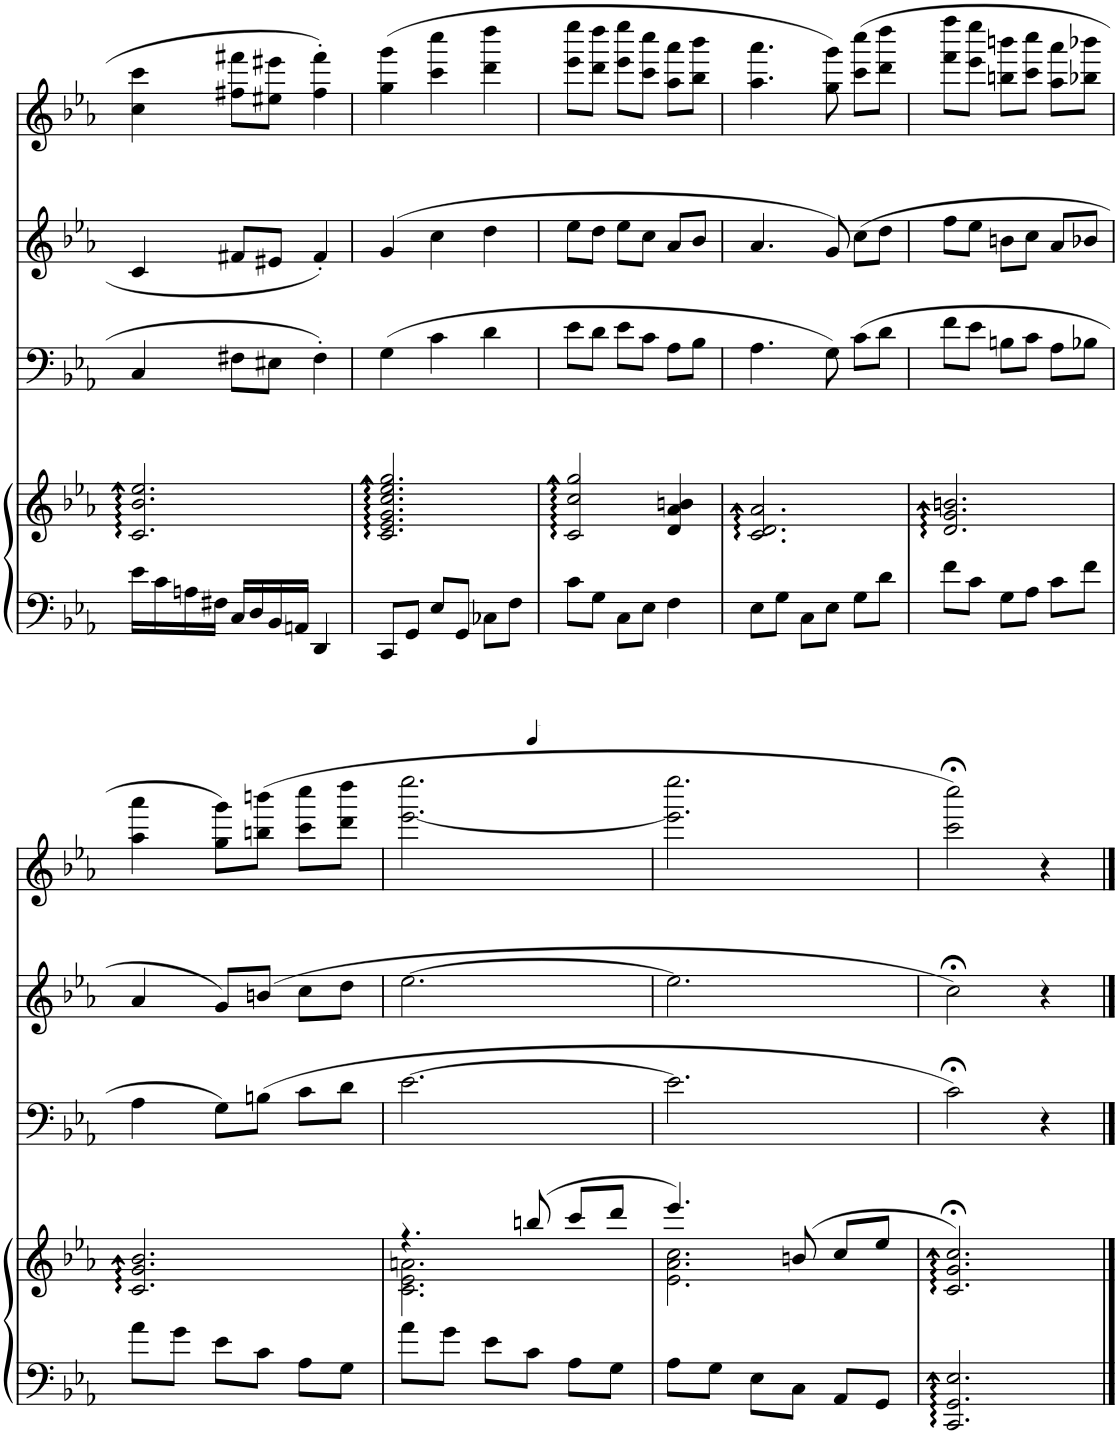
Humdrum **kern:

**kern	**kern	**kern	**kern	**kern
*part4	*part4	*part3	*part2	*part1
*staff5	*staff4	*staff3	*staff2	*staff1
*I"Piano	*	*I"Clarinete	*I"Violín	*I"Violín
*I'Pno	*	*	*I'Vln	*I'Vln
!!LO:PB:g=z
*clefF4	*clefG2	*clefF4	*clefG2	*clefG2
*k[b-e-a-]	*k[b-e-a-]	*k[b-e-a-]	*k[b-e-a-]	*k[b-e-a-]
*M3/4	*M3/4	*M3/4	*M3/4	*M3/4
=53	=53	=53	=53	=53
16e-\LL	2.c/ 2.b-/ 2.ee-/	4C/	4c/	4cc\ 4ccc\
16c\	.	.	.	.
16An\	.	.	.	.
16F#X\JJ	.	.	.	.
16C/LL	.	8F#X\L	8f#X/L	8ff#X\ 8fff#X\L
16D/	.	.	.	.
16BB-/	.	8E#X\J	8e#X/J	8ee#X\ 8eee#X\J
16AAn/JJ	.	.	.	.
4DD/	.	4F#'\	4f#'/	4ff#\' 4fff#\'
=54	=54	=54	=54	=54
8CC/L	2.c/ 2.e-/ 2.g/ 2.cc/ 2.ee-/ 2.gg/	(4G\	(4g/	(4gg\ 4ggg\
8GG/J	.	.	.	.
8E-/L	.	4c\	4cc\	4ccc\ 4cccc\
8GG/J	.	.	.	.
8C-X\L	.	4d\	4dd\	4ddd\ 4dddd\
8F\J	.	.	.	.
=55	=55	=55	=55	=55
8c\L	2c/ 2cc/ 2gg/	8e-\L	8ee-\L	8eee-\ 8eeee-\L
8G\J	.	8d\J	8dd\J	8ddd\ 8dddd\J
8C\L	.	8e-\L	8ee-\L	8eee-\ 8eeee-\L
8E-\J	.	8c\J	8cc\J	8ccc\ 8cccc\J
4F\	4d/ 4a-/ 4bn/	8A-\L	8a-/L	8aa-\ 8aaa-\L
.	.	8B-\J	8b-/J	8bb-\ 8bbb-\J
=56	=56	=56	=56	=56
8E-\L	2.c/ 2.d/ 2.a-/	4.A-\	4.a-/	4.aa-\ 4.aaa-\
8G\J	.	.	.	.
8C\L	.	.	.	.
8E-\J	.	8G\)	8g/)	8gg\ 8ggg\)
8G\L	.	(8c\L	(8cc\L	(8ccc\ 8cccc\L
8d\J	.	8d\J	8dd\J	8ddd\ 8dddd\J
=57	=57	=57	=57	=57
8f\L	2.d/ 2.g/ 2.bn/	8f\L	8ff\L	8fff\ 8ffff\L
8c\J	.	8e-\J	8ee-\J	8eee-\ 8eeee-\J
8G\L	.	8Bn\L	8bn\L	8bbn\ 8bbbn\L
8A-\J	.	8c\J	8cc\J	8ccc\ 8cccc\J
8c\L	.	8A-\L	8a-/L	8aa-\ 8aaa-\L
8f\J	.	8B-X\J	8b-X/J	8bb-X\ 8bbb-X\J
!!LO:LB:g=z
=58	=58	=58	=58	=58
8a-\L	2.c/ 2.g/ 2.b-/	4A-\	4a-/	4aa-\ 4aaa-\
8g\J	.	.	.	.
8e-\L	.	8G\L)	8g/L)	8gg\ 8ggg\L)
8c\J	.	(8Bn\J	(8bn/J	(8bbn\ 8bbbn\J
8A-\L	.	8c\L	8cc\L	8ccc\ 8cccc\L
8G\J	.	8d\J	8dd\J	8ddd\ 8dddd\J
=59	=59	=59	=59	=59
*	*^	*	*	*^
8a-\L	4.r	2.c\ 2.e-\ 2.an\	[2.e-\	[2.ee-\	[2.eee-\ 2.eeee-\	4.ryy
8g\J	.	.	.	.	.	.
8e-\L	.	.	.	.	.	.
*	*	*	*	*	*MM100	*
8c\J	(8bbn/	.	.	.	.	4.ryy
8A-\L	8ccc/L	.	.	.	.	.
8G\J	8ddd/J	.	.	.	.	.
*	*	*	*	*	*v	*v
=60	=60	=60	=60	=60	=60
8A-\L	4.eee-/)	2.e-\ 2.a-\ 2.cc\	2.e-\]	2.ee-\]	2.eee-\] 2.eeee-\
8G\J	.	.	.	.	.
8E-\L	.	.	.	.	.
8C\J	(8bn/	.	.	.	.
8AA-/L	8cc/L	.	.	.	.
8GG/J	8ee-/J	.	.	.	.
*	*v	*v	*	*	*
=61	=61	=61	=61	=61
2.CC/: 2.GG/: 2.E-/:	2.c/;< 2.g/;< 2.cc/;<)	2c;<\)	2cc;<\)	2ccc\;< 2cccc\;<)
.	.	4r	4r	4r
==	==	==	==	==
*-	*-	*-	*-	*-
